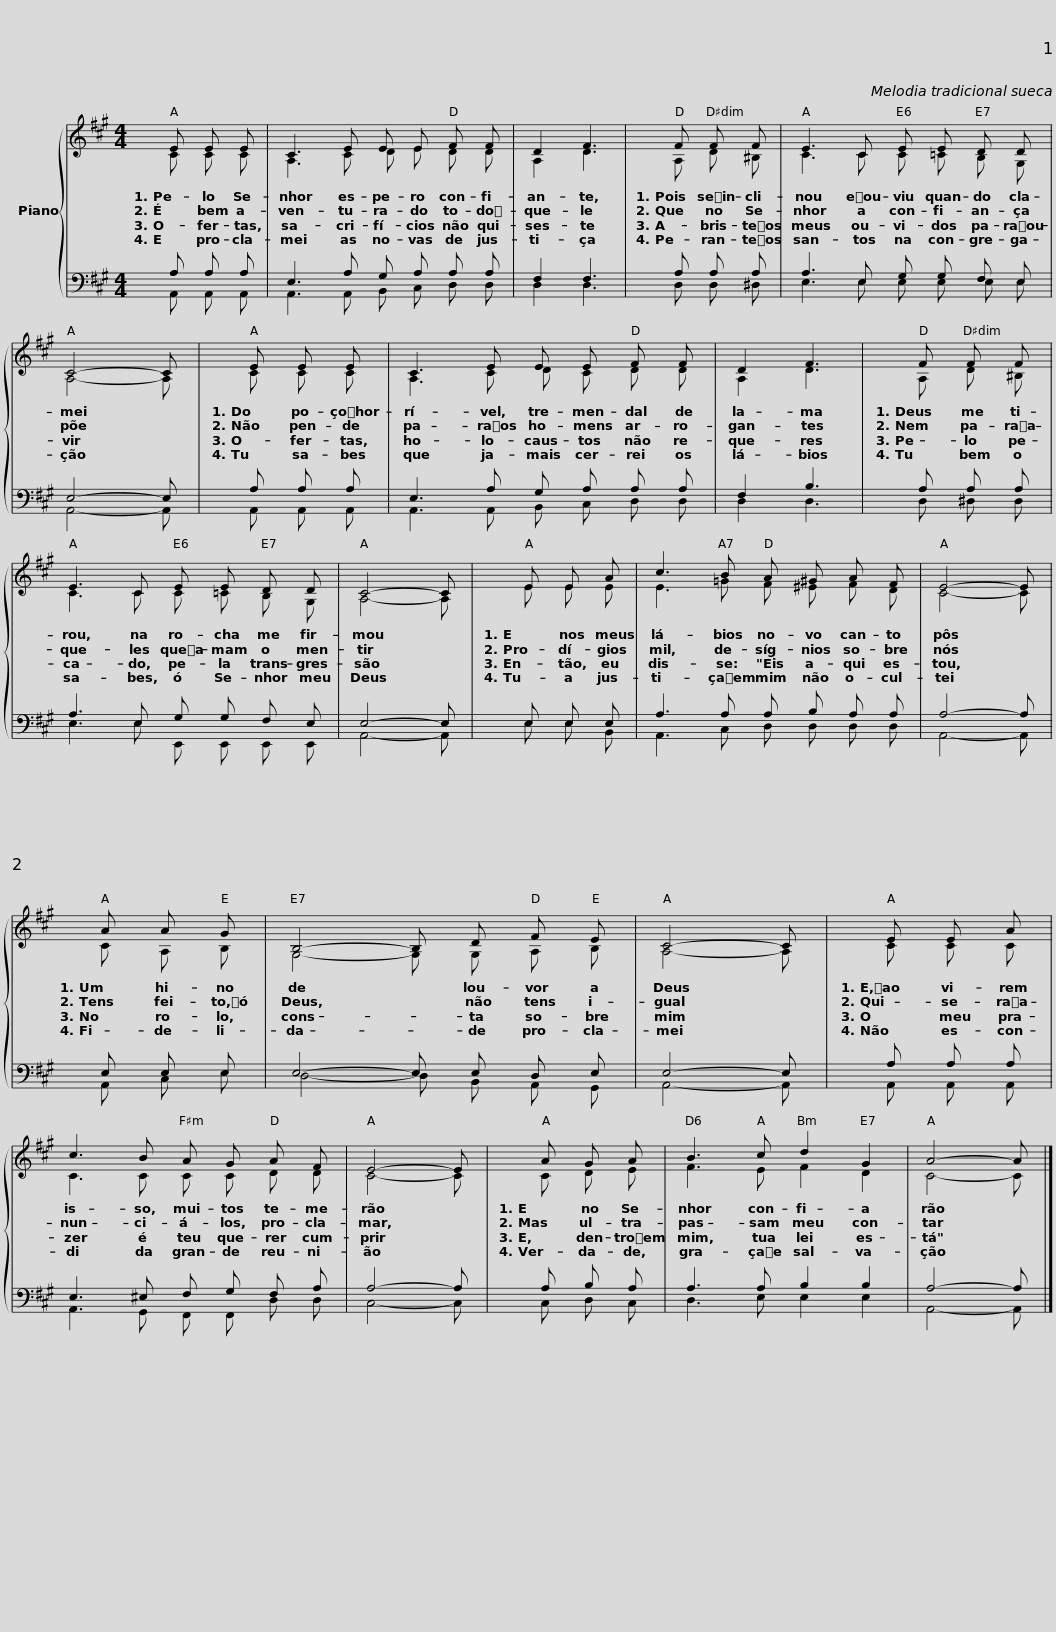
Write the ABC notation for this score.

X:1
%%score { ( 1 2 ) | ( 3 4 ) }
L:1/8
M:4/4
I:linebreak $
K:A
V:1 treble
V:2 treble
V:3 bass
V:4 bass
V:1
 E E E | C3 E E E F F | D2 F3 |$ F F F | E3 C E E D D | %5
 C4- C |$ E E E | C3 E E E F F | D2 F3 |$ F F F | %10
 E3 C E E D D | C4- C |$ E E A | c3 B A ^G A F | E4- E |$ %15
 A A G | B,4- B, D F E | C4- C |$ E E A | c3 B A G A F | %20
 E4- E |$ A G A | B3 c d2 G2 | A4- A |] %24
V:2
 C C C | A,3 C D E D D | A,2 D3 |$ A, D ^B, | C3 C C =C B, G, | %5
 A,4- A, |$ C C C | A,3 C D C D D | A,2 D3 |$ A, D ^B, | %10
 C3 C C =C B, G, | A,4- A, |$ E E E | E3 =G F ^E F D | C4- C |$ %15
 C A, B, | G,4- G, G, A, B, | A,4- A, |$ C C C | C3 C C C D D | %20
 C4- C |$ C D E | F3 E F2 D2 | C4- C |] %24
V:3
 A, A, A, | E,3 A, G, A, A, A, | F,2 F,3 |$ A, A, A, | A,3 E, G, G, F, E, | %5
 E,4- E, |$ A, A, A, | E,3 A, G, A, A, A, | F,2 B,3 |$ A, A, A, | %10
 A,3 E, G, G, F, E, | E,4- E, |$ E, E, E, | A,3 A, A, B, A, A, | A,4- A, |$ %15
 E, E, E, | E,4- E, E, D, E, | E,4- E, |$ A, A, A, | E,3 ^E, F, G, F, A, | %20
 A,4- A, |$ A, B, A, | A,3 A, B,2 B,2 | A,4- A, |] %24
V:4
 A,, A,, A,, | A,,3 A,, B,, C, D, D, | D,2 D,3 |$ D, D, ^D, | E,3 E, E, E, E, E, | %5
 A,,4- A,, |$ A,, A,, A,, | A,,3 A,, B,, C, D, D, | D,2 D,3 |$ D, ^D, D, | %10
 E,3 E, E,, E,, E,, E,, | A,,4- A,, |$ E, E, B,, | A,,3 C, D, D, D, D, | A,,4- A,, |$ %15
 A,, C, E, | D,4- D, B,, A,, G,, | A,,4- A,, |$ A,, A,, A,, | A,,3 G,, F,, F,, D, D, | %20
 C,4- C, |$ C, D, C, | D,3 E, E,2 E,2 | A,,4- A,, |] %24
